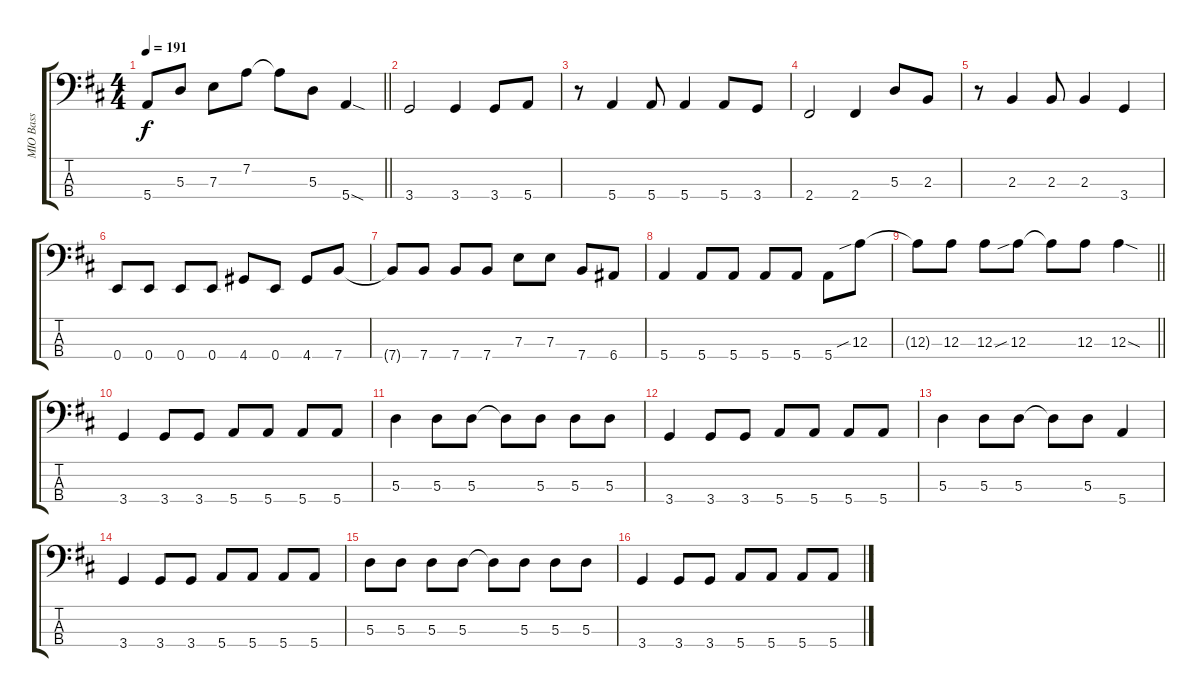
\track ("MIO Bass" "MIO Bass") {instrument electricbassfinger}
\staff {score tabs}
\tuning (G2 D2 A1 E1) {hide}
\ts (4 4)
\tempo 191
\clef f4
\barLineRight lightlight
\ks d
5.4.8{dy f} 5.3.8 7.3.8 7.2.8 7.2{t}.8 5.3.8 5.4{sod}.4 |
3.4.2 3.4.4 3.4.8 5.4.8 |
r.8 5.4.4 5.4.8 5.4.4 5.4.8 3.4.8 |
2.4.2 2.4.4 5.3.8 2.3.8 |
r.8 2.3.4 2.3.8 2.3.4 3.4.4 |
0.4.8 0.4.8 0.4.8 0.4.8 4.4.8 0.4.8 4.4.8 7.4.8 |
7.4{t}.8 7.4.8 7.4.8 7.4.8 7.3.8 7.3.8 7.4.8 6.4.8 |
5.4.4 5.4.8 5.4.8 5.4.8 5.4.8 5.4.8 12.3{sib}.8 |
\barLineRight lightlight
12.3{t}.8 12.3.8 12.3.8 12.3{sib}.8 12.3{t}.8 12.3.8 12.3{sod}.4 |
3.4.4 3.4.8 3.4.8 5.4.8 5.4.8 5.4.8 5.4.8 |
5.3.4 5.3.8 5.3.8 5.3{t}.8 5.3.8 5.3.8 5.3.8 |
3.4.4 3.4.8 3.4.8 5.4.8 5.4.8 5.4.8 5.4.8 |
5.3.4 5.3.8 5.3.8 5.3{t}.8 5.3.8 5.4.4 |
3.4.4 3.4.8 3.4.8 5.4.8 5.4.8 5.4.8 5.4.8 |
5.3.8 5.3.8 5.3.8 5.3.8 5.3{t}.8 5.3.8 5.3.8 5.3.8 |
3.4.4 3.4.8 3.4.8 5.4.8 5.4.8 5.4.8 5.4.8
